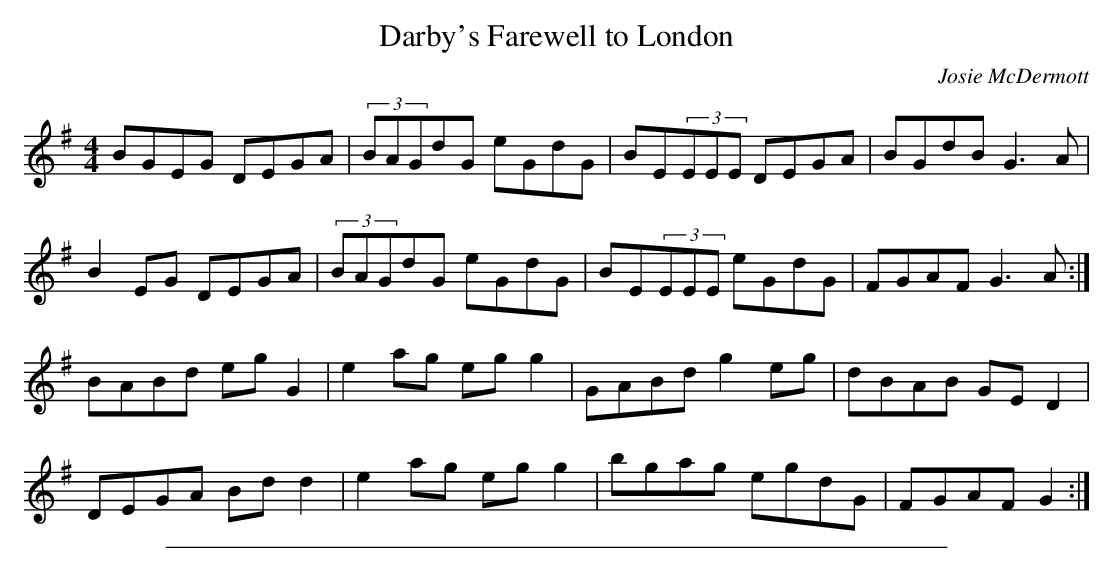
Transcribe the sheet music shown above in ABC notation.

X:1
T: Darby's Farewell to London
C:Josie McDermott
M:4/4
K:G
BGEG DEGA|(3BAGdG eGdG|BE(3EEE DEGA|BGdB G3A|
B2EG DEGA|(3BAGdG eGdG|BE(3EEE eGdG|FGAF G3A:|
BABd egG2|e2ag egg2|GABd g2eg|dBAB GED2|
DEGA Bdd2|e2ag egg2|bgag egdG|FGAF G2:|
